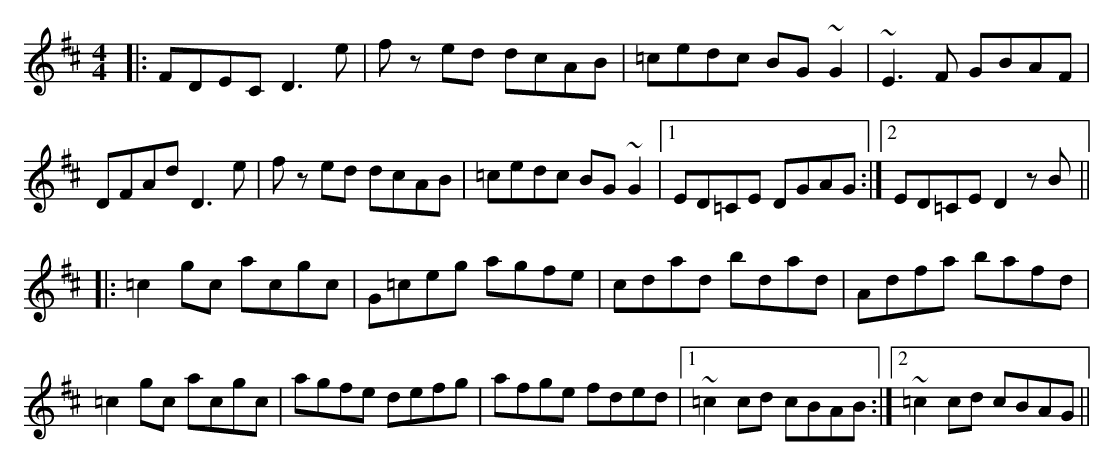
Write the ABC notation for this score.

X:1
M:4/4
K:D
|:FDEC D3 e|f zed dcAB|=cedc BG ~G2|~E3 F GBAF|
DFAd D3 e|f zed dcAB|=cedc BG ~G2|1 ED=CE DGAG:|2 ED=CE D2 z B||
|:=c2 gc acgc|G=ceg agfe|cdad bdad|Adfa bafd|
=c2 gc acgc|agfe defg|afge fded|1 ~=c2 cd cBAB:|2 ~=c2 cd cBAG||
